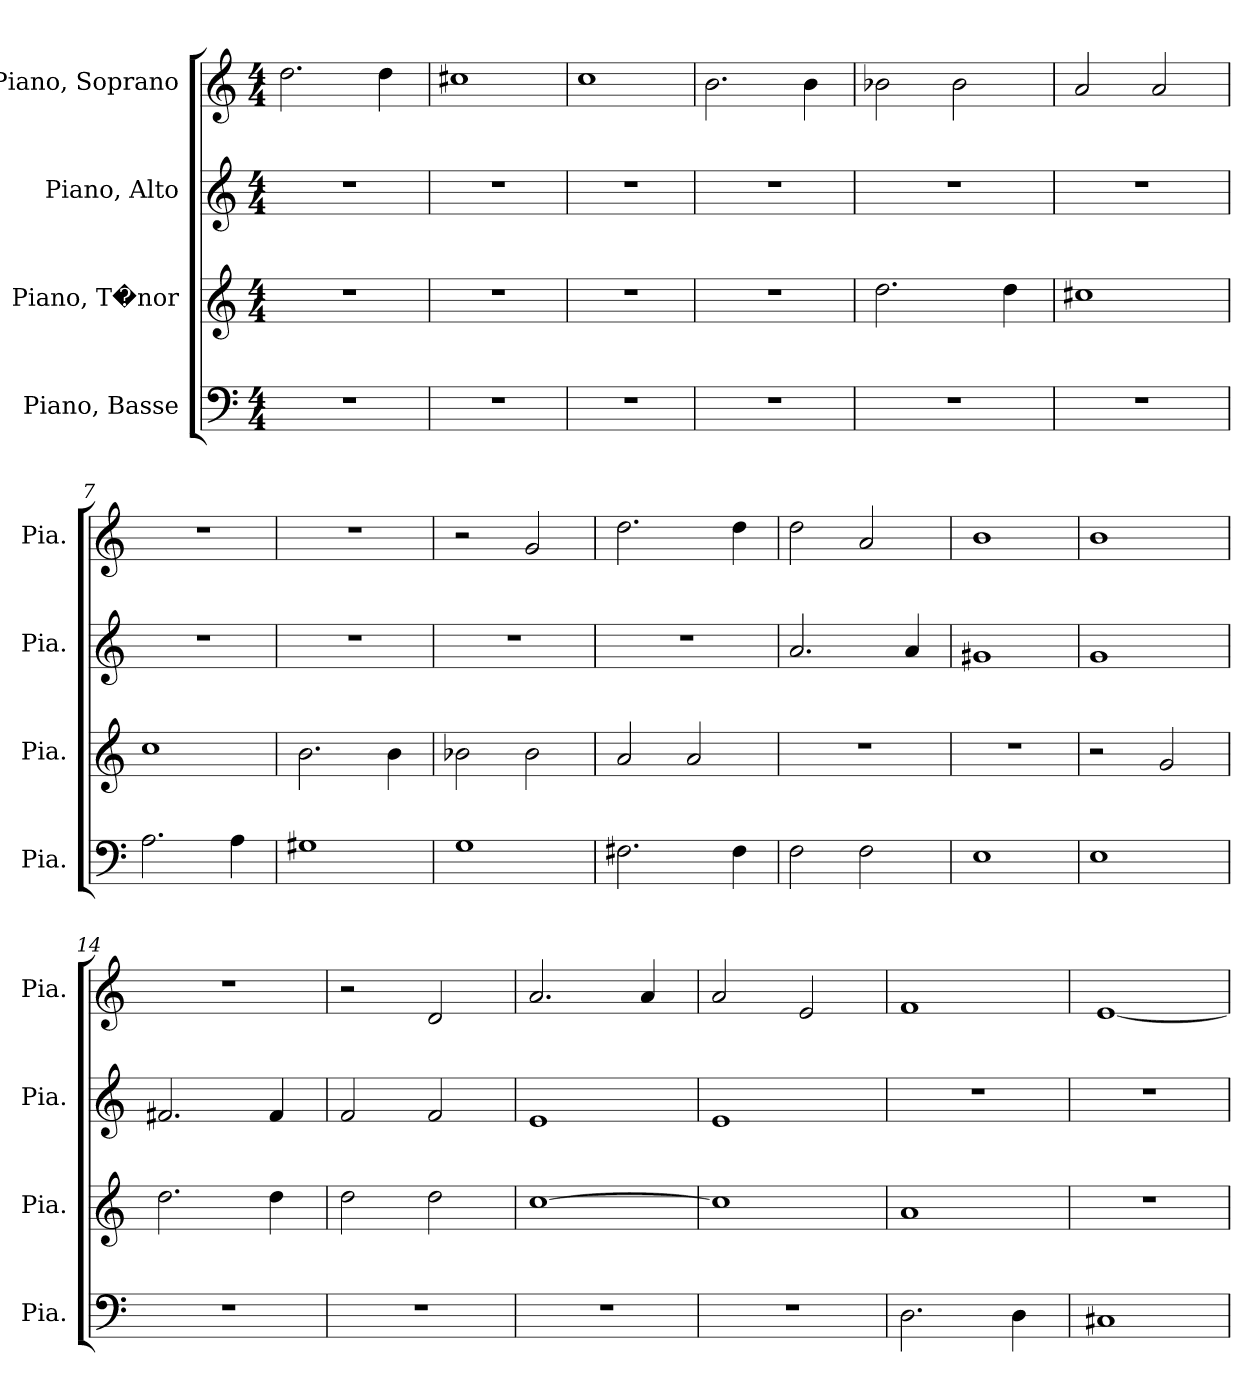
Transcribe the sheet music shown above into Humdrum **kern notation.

**kern	**kern	**kern	**kern
*part4	*part3	*part2	*part1
*staff4	*staff3	*staff2	*staff1
*I"Piano, Basse	*I"Piano, T�nor	*I"Piano, Alto	*I"Piano, Soprano
*I'Pia.	*I'Pia.	*I'Pia.	*I'Pia.
*clefF4	*clefG2	*clefG2	*clefG2
*k[]	*k[]	*k[]	*k[]
*M4/4	*M4/4	*M4/4	*M4/4
*MM120	*MM120	*MM120	*MM120
=1	=1	=1	=1
1r	1r	1r	2.dd\
.	.	.	4dd\
=2	=2	=2	=2
1r	1r	1r	1cc#X
=3	=3	=3	=3
1r	1r	1r	1cc
=4	=4	=4	=4
1r	1r	1r	2.b\
.	.	.	4b\
=5	=5	=5	=5
1r	2.dd\	1r	2b-X\
.	.	.	2b-\
.	4dd\	.	.
=6	=6	=6	=6
1r	1cc#X	1r	2a/
.	.	.	2a/
=7	=7	=7	=7
2.A\	1cc	1r	1r
4A\	.	.	.
=8	=8	=8	=8
1G#X	2.b\	1r	1r
.	4b\	.	.
=9	=9	=9	=9
1G	2b-X\	1r	2r
.	2b-\	.	2g/
=10	=10	=10	=10
2.F#X\	2a/	1r	2.dd\
.	2a/	.	.
4F#\	.	.	4dd\
=11	=11	=11	=11
2F\	1r	2.a/	2dd\
2F\	.	.	2a/
.	.	4a/	.
!!LO:LB:g=z
=12	=12	=12	=12
1E	1r	1g#X	1b
=13	=13	=13	=13
1E	2r	1g	1b
.	2g/	.	.
=14	=14	=14	=14
1r	2.dd\	2.f#X/	1r
.	4dd\	4f#/	.
=15	=15	=15	=15
1r	2dd\	2f/	2r
.	2dd\	2f/	2d/
=16	=16	=16	=16
1r	[1cc	1e	2.a/
.	.	.	4a/
=17	=17	=17	=17
1r	1cc]	1e	2a/
.	.	.	2e/
=18	=18	=18	=18
2.D\	1a	1r	1f
4D\	.	.	.
=19	=19	=19	=19
1C#X	1r	1r	[1e
=	=	=	=
*-	*-	*-	*-
